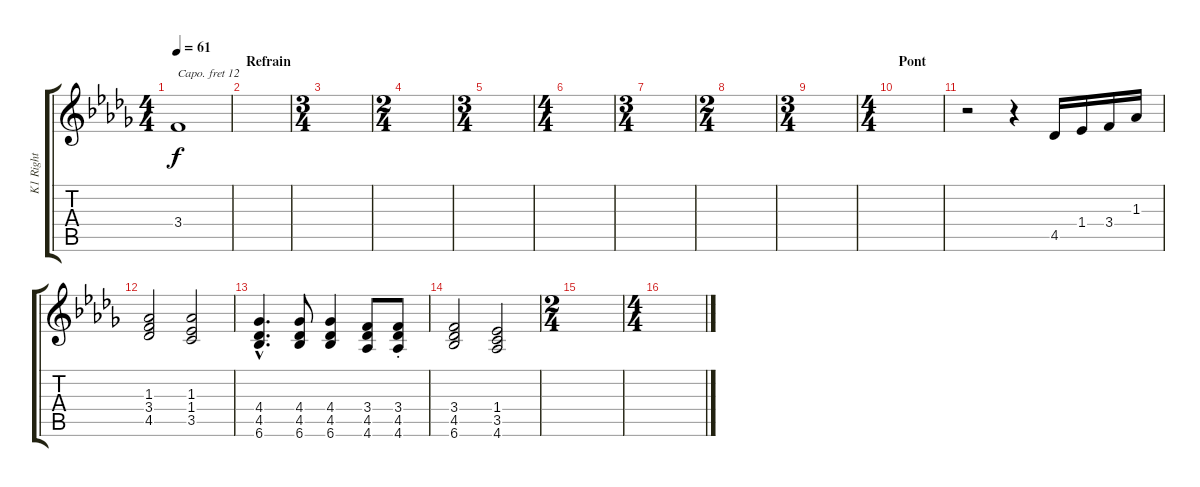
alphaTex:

\track ("K1 Right" "K1 Right") {instrument pad5bowed}
\staff {score tabs}
\capo 12
\tuning (E4 B3 G3 D3 A2 E2) {hide}
\ts (4 4)
\tempo 61
\clef g2
\ks db
3.4.1{dy f} |
\section ("" "Refrain")
|
\ts (3 4)
|
\ts (2 4)
|
\ts (3 4)
|
\ts (4 4)
|
\ts (3 4)
|
\ts (2 4)
|
\ts (3 4)
|
\ts (4 4)
\section ("" "Pont")
|
r.2 r.4 4.5.16 1.4.16 3.4.16 1.3.16 |
(1.3 3.4 4.5).2 (1.3 1.4 3.5).2 |
(4.4{hac} 4.5{hac} 6.6{hac}).4{d} (4.4 4.5 6.6).8 (4.4 4.5 6.6).4 (3.4 4.5 4.6).8 (3.4{st} 4.5{st} 4.6{st}).8 |
(3.4 4.5 6.6).2 (1.4 3.5 4.6).2 |
\ts (2 4)
|
\ts (4 4)
